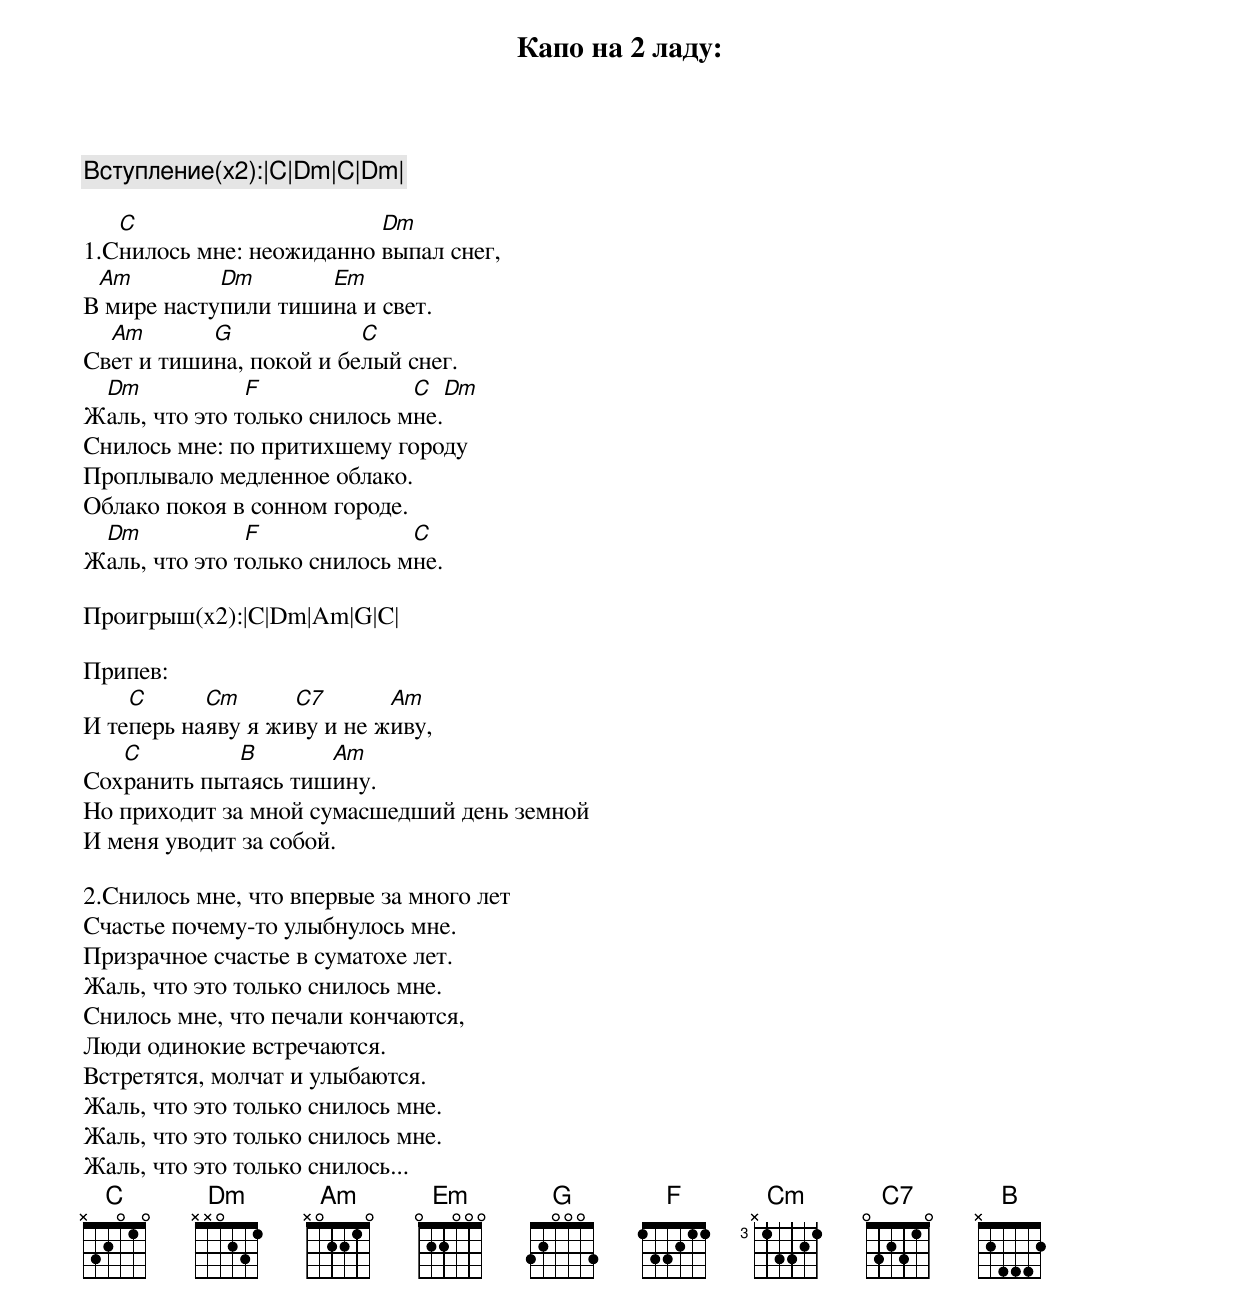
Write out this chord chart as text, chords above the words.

Капо на 2 ладу:

Вступление(x2):|C|Dm|C|Dm|

   C                      Dm
1.Снилось мне: неожиданно выпал снег,
 Am         Dm       Em
В мире наступили тишина и свет.
  Am       G             C
Свет и тишина, покой и белый снег.
 Dm            F              C   Dm
Жаль, что это только снилось мне.
Снилось мне: по притихшему городу
Проплывало медленное облако.
Облако покоя в сонном городе.
 Dm            F              C
Жаль, что это только снилось мне.

Проигрыш(x2):|C|Dm|Am|G|C|

Припев:
    С      Cm      C7       Am
И теперь наяву я живу и не живу,
   C         B       Am
Сохранить пытаясь тишину.
Но приходит за мной сумасшедший день земной
И меня уводит за собой.

2.Снилось мне, что впервые за много лет
Счастье почему-то улыбнулось мне.
Призрачное счастье в суматохе лет.
Жаль, что это только снилось мне.
Снилось мне, что печали кончаются,
Люди одинокие встречаются.
Встретятся, молчат и улыбаются.
Жаль, что это только снилось мне.
Жаль, что это только снилось мне.
Жаль, что это только снилось...
